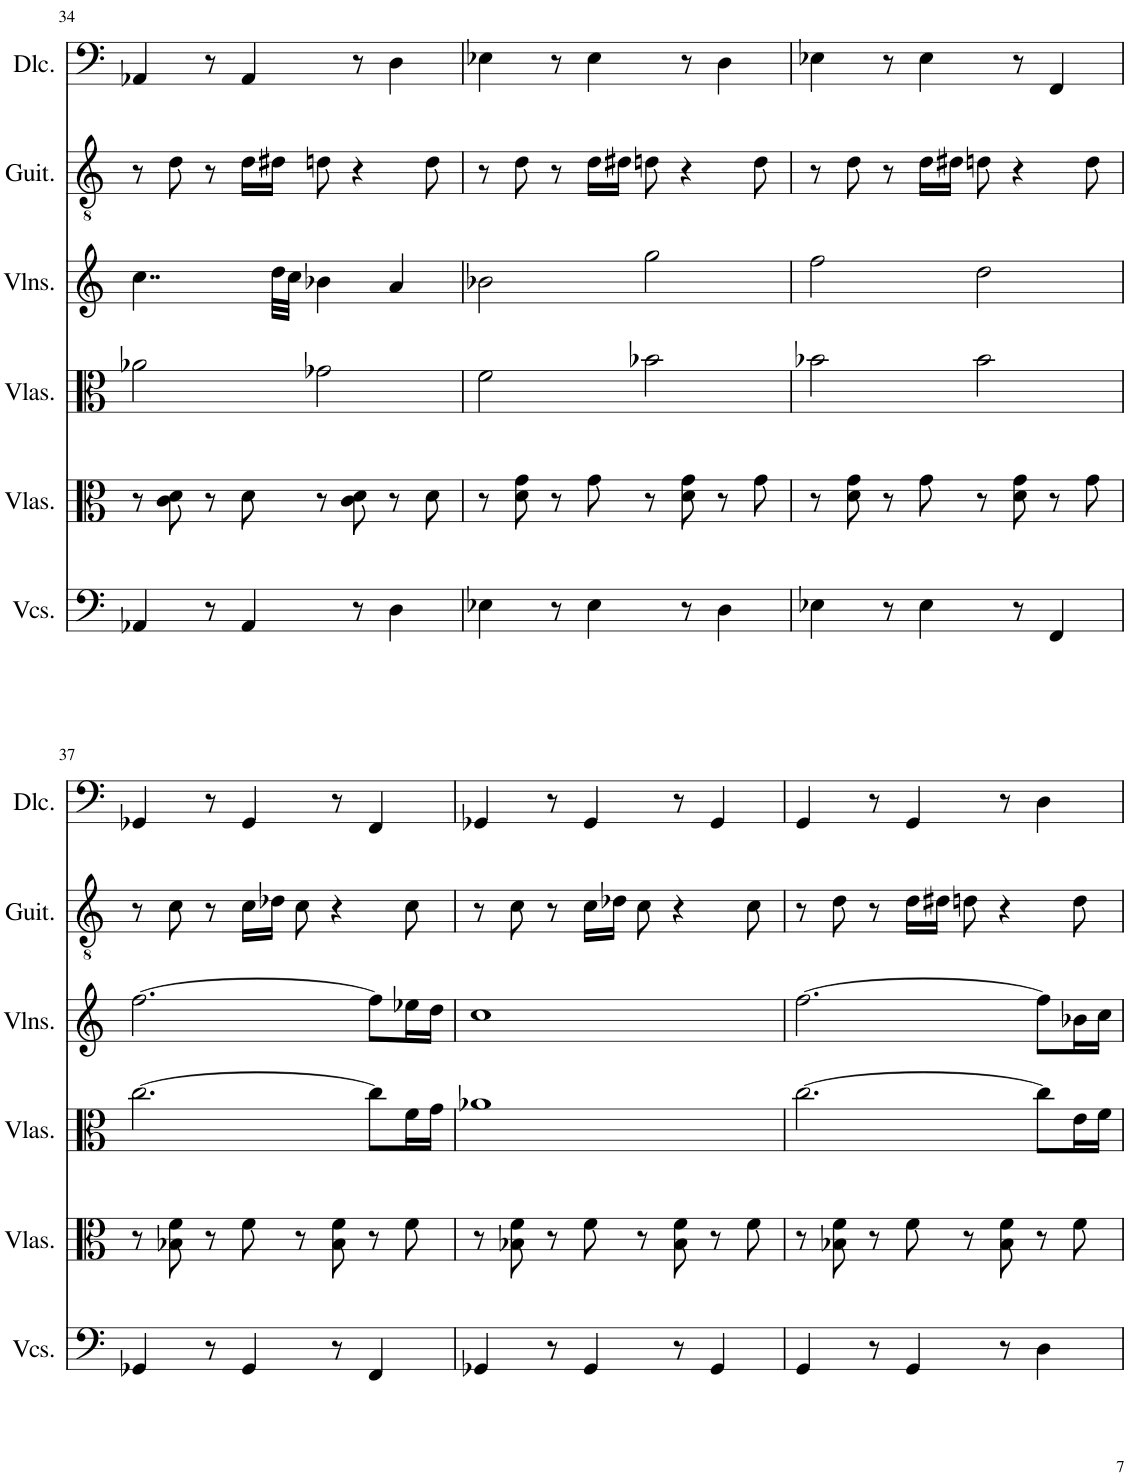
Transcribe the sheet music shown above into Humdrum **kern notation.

**kern	**kern	**kern	**kern	**kern	**kern
*part6	*part5	*part4	*part3	*part2	*part1
*staff6	*staff5	*staff4	*staff3	*staff2	*staff1
*I"Violoncellos	*I"Violas	*I"Violas	*I"Violins	*I"Acoustic Guitar	*I"Dulcimer
*I'Vcs.	*I'Vlas.	*I'Vlas.	*I'Vlns.	*I'Guit.	*I'Dlc.
!!LO:PB:g=z
*clefF4	*clefC3	*clefC3	*clefG2	*clefGv2	*clefF4
*k[]	*k[]	*k[]	*k[]	*k[]	*k[]
*M4/4	*M4/4	*M4/4	*M4/4	*M4/4	*M4/4
=34	=34	=34	=34	=34	=34
4AA-X/	8r	2a-X\	4..cc\	8r	4AA-X/
.	8c\ 8d\	.	.	8d\	.
8r	8r	.	.	8r	8r
4AA-/	8d\	.	.	16d\LL	4AA-/
.	.	.	32dd\LLL	16d#X\JJ	.
.	.	.	32cc\JJJ	.	.
.	8r	2g-X\	4b-X\	8dn\	.
8r	8c\ 8d\	.	.	4r	8r
4D\	8r	.	4a/	.	4D\
.	8d\	.	.	8d\	.
=35	=35	=35	=35	=35	=35
4E-X\	8r	2f\	2b-X\	8r	4E-X\
.	8d\ 8g\	.	.	8d\	.
8r	8r	.	.	8r	8r
4E-\	8g\	.	.	16d\LL	4E-\
.	.	.	.	16d#X\JJ	.
.	8r	2b-X\	2gg\	8dn\	.
8r	8d\ 8g\	.	.	4r	8r
4D\	8r	.	.	.	4D\
.	8g\	.	.	8d\	.
=36	=36	=36	=36	=36	=36
4E-X\	8r	2b-X\	2ff\	8r	4E-X\
.	8d\ 8g\	.	.	8d\	.
8r	8r	.	.	8r	8r
4E-\	8g\	.	.	16d\LL	4E-\
.	.	.	.	16d#X\JJ	.
.	8r	2b-\	2dd\	8dn\	.
8r	8d\ 8g\	.	.	4r	8r
4FF/	8r	.	.	.	4FF/
.	8g\	.	.	8d\	.
!!LO:LB:g=z
=37	=37	=37	=37	=37	=37
4GG-X/	8r	[2.cc\	[2.ff\	8r	4GG-X/
.	8B-X\ 8f\	.	.	8c\	.
8r	8r	.	.	8r	8r
4GG-/	8f\	.	.	16c\LL	4GG-/
.	.	.	.	16d-X\JJ	.
.	8r	.	.	8c\	.
8r	8B-\ 8f\	.	.	4r	8r
4FF/	8r	8cc\L]	8ff\L]	.	4FF/
.	8f\	16f\L	16ee-X\L	8c\	.
.	.	16g\JJ	16dd\JJ	.	.
=38	=38	=38	=38	=38	=38
4GG-X/	8r	1a-X	1cc	8r	4GG-X/
.	8B-X\ 8f\	.	.	8c\	.
8r	8r	.	.	8r	8r
4GG-/	8f\	.	.	16c\LL	4GG-/
.	.	.	.	16d-X\JJ	.
.	8r	.	.	8c\	.
8r	8B-\ 8f\	.	.	4r	8r
4GG-/	8r	.	.	.	4GG-/
.	8f\	.	.	8c\	.
=39	=39	=39	=39	=39	=39
4GG/	8r	[2.cc\	[2.ff\	8r	4GG/
.	8B-X\ 8f\	.	.	8d\	.
8r	8r	.	.	8r	8r
4GG/	8f\	.	.	16d\LL	4GG/
.	.	.	.	16d#X\JJ	.
.	8r	.	.	8dn\	.
8r	8B-\ 8f\	.	.	4r	8r
4D\	8r	8cc\L]	8ff\L]	.	4D\
.	8f\	16e\L	16b-X\L	8d\	.
.	.	16f\JJ	16cc\JJ	.	.
=	=	=	=	=	=
*-	*-	*-	*-	*-	*-
